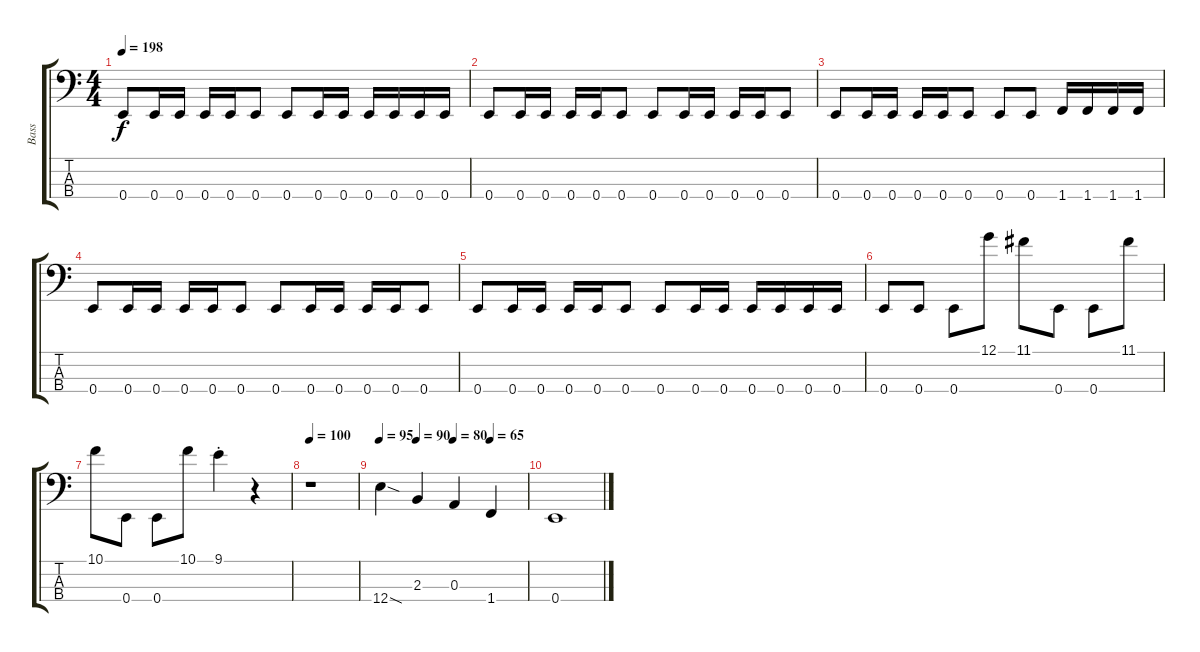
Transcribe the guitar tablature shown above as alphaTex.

\track ("Bass" "Bass") {instrument electricbasspick}
\staff {score tabs}
\tuning (G2 D2 A1 E1) {hide}
\ts (4 4)
\tempo 198
\clef f4
\ks c
0.4.8{dy f} 0.4.16 0.4.16 0.4.16 0.4.16 0.4.8 0.4.8 0.4.16 0.4.16 0.4.16 0.4.16 0.4.16 0.4.16 |
0.4.8 0.4.16 0.4.16 0.4.16 0.4.16 0.4.8 0.4.8 0.4.16 0.4.16 0.4.16 0.4.16 0.4.8 |
0.4.8 0.4.16 0.4.16 0.4.16 0.4.16 0.4.8 0.4.8 0.4.8 1.4.16 1.4.16 1.4.16 1.4.16 |
0.4.8 0.4.16 0.4.16 0.4.16 0.4.16 0.4.8 0.4.8 0.4.16 0.4.16 0.4.16 0.4.16 0.4.8 |
0.4.8 0.4.16 0.4.16 0.4.16 0.4.16 0.4.8 0.4.8 0.4.16 0.4.16 0.4.16 0.4.16 0.4.16 0.4.16 |
0.4.8 0.4.8 0.4.8 12.1.8 11.1.8 0.4.8 0.4.8 11.1.8 |
10.1.8 0.4.8 0.4.8 10.1.8 9.1{st}.4 r.4 |
\tempo 100
r.1 |
\tempo 95
\tempo (90 0.25)
\tempo (80 0.5)
\tempo (65 0.75)
12.4{sod}.4 2.3.4 0.3.4 1.4.4 |
0.4.1
